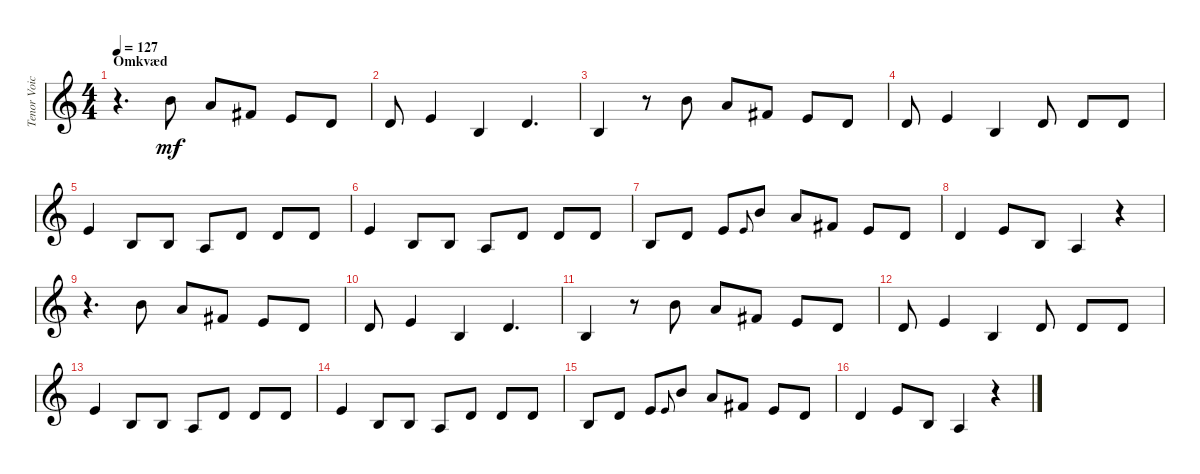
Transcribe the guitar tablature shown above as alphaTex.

\track ("Tenor Voice" "Tenor Voic") {instrument voiceoohs}
\staff {score}
\tuning (E4 B3 G3 D3 A2 E2 B1) {hide}
\ts (4 4)
\section ("" "Omkvæd")
\tempo 127
\clef g2
\ks c
r.4{d dy mf} 7.1.8 5.1.8 2.1.8 0.1.8 3.2.8 |
3.2.8 0.1.4 0.2.4 3.2.4{d} |
0.2.4 r.8 7.1.8 5.1.8 2.1.8 0.1.8 3.2.8 |
3.2.8 0.1.4 0.2.4 3.2.8 3.2.8 3.2.8 |
0.1.4 0.2.8 0.2.8 2.3.8 3.2.8 3.2.8 3.2.8 |
0.1.4 0.2.8 0.2.8 2.3.8 3.2.8 3.2.8 3.2.8 |
0.2.8 3.2.8 0.1.8 0.1.8{gr onbeat} 7.1.8 5.1.8 2.1.8 0.1.8 3.2.8 |
3.2.4 0.1.8 0.2.8 2.3.4 r.4 |
r.4{d} 7.1.8 5.1.8 2.1.8 0.1.8 3.2.8 |
3.2.8 0.1.4 0.2.4 3.2.4{d} |
0.2.4 r.8 7.1.8 5.1.8 2.1.8 0.1.8 3.2.8 |
3.2.8 0.1.4 0.2.4 3.2.8 3.2.8 3.2.8 |
0.1.4 0.2.8 0.2.8 2.3.8 3.2.8 3.2.8 3.2.8 |
0.1.4 0.2.8 0.2.8 2.3.8 3.2.8 3.2.8 3.2.8 |
0.2.8 3.2.8 0.1.8 0.1.8{gr onbeat} 7.1.8 5.1.8 2.1.8 0.1.8 3.2.8 |
3.2.4 0.1.8 0.2.8 2.3.4 r.4
